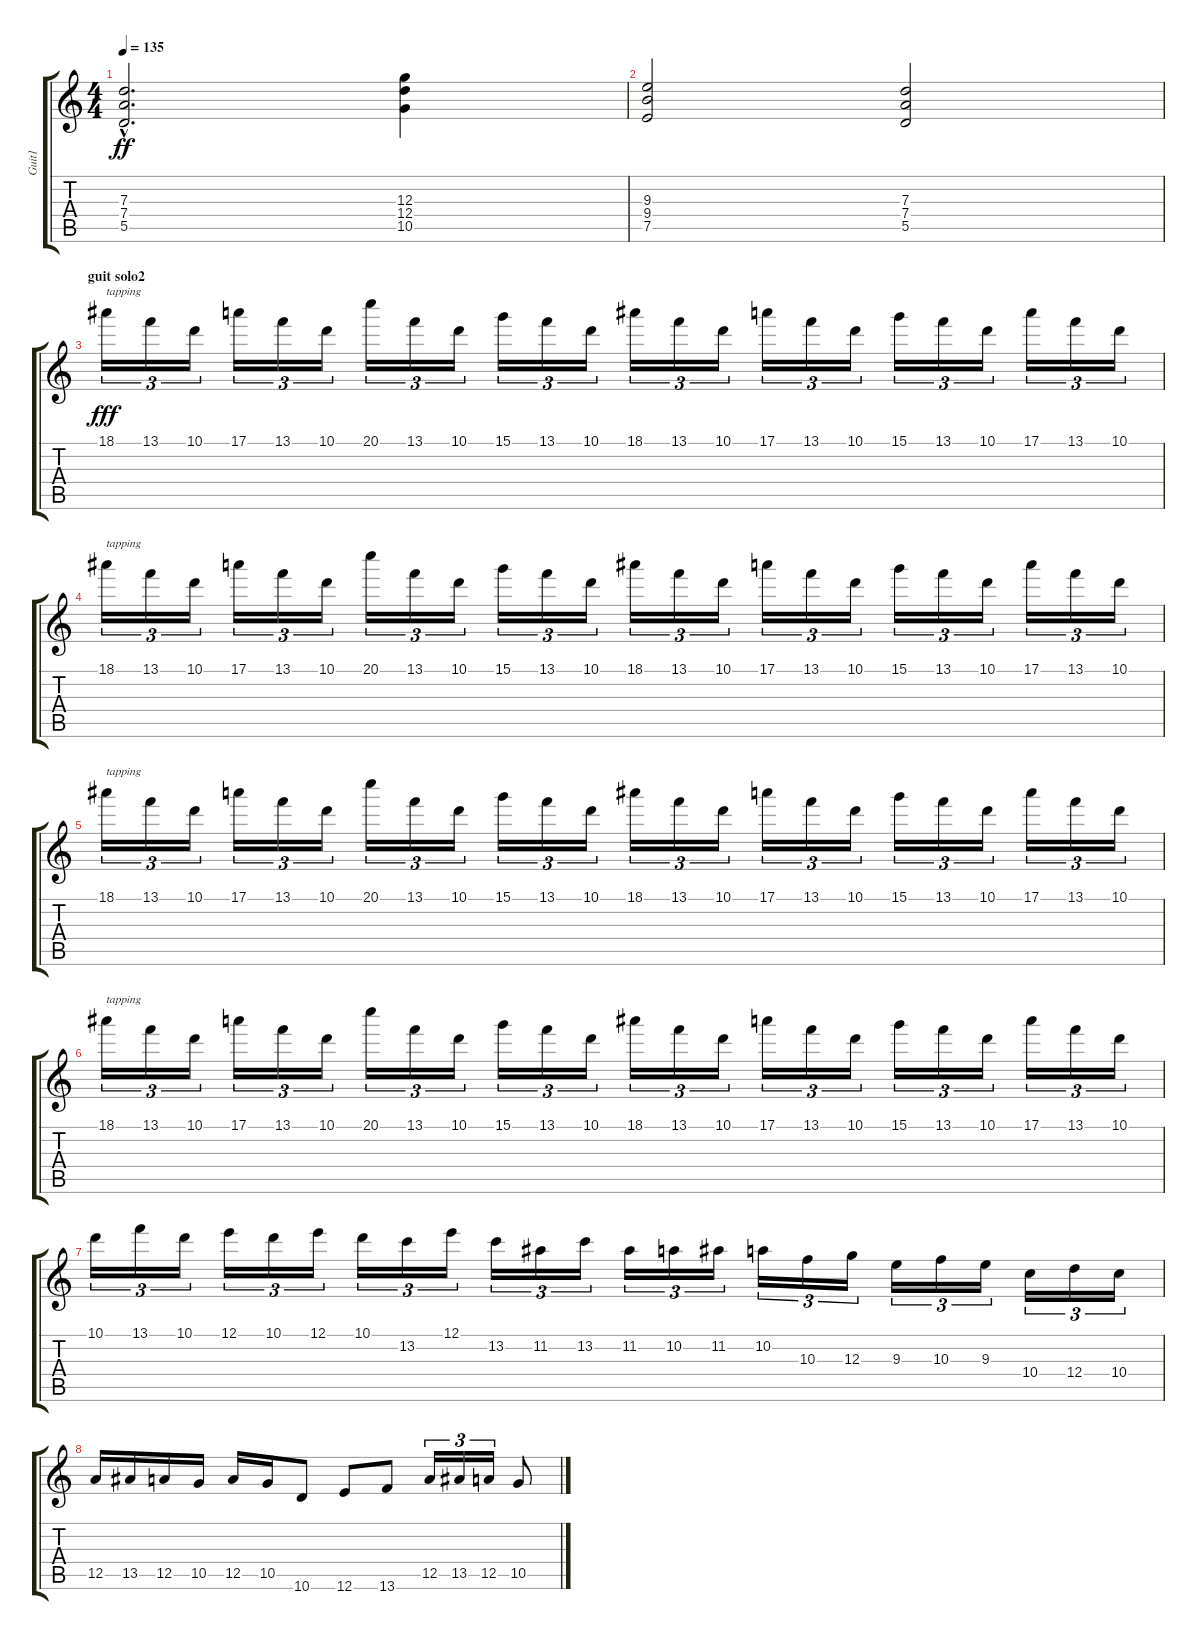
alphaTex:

\track ("Guit1" "Guit1") {instrument overdrivenguitar}
\staff {score tabs}
\tuning (E4 B3 G3 D3 A2 E2) {hide}
\ts (4 4)
\tempo 135
\clef g2
\ks c
(7.3{hac} 7.4{hac} 5.5{hac}).2{d dy ff} (12.3 12.4 10.5).4 |
(9.3 9.4 7.5).2 (7.3 7.4 5.5).2 |
\section ("" "guit solo2")
18.1.16{tu (3 2) txt "tapping" dy fff volume 13} 13.1.16{tu (3 2)} 10.1.16{tu (3 2)} 17.1.16{tu (3 2)} 13.1.16{tu (3 2)} 10.1.16{tu (3 2)} 20.1.16{tu (3 2)} 13.1.16{tu (3 2)} 10.1.16{tu (3 2)} 15.1.16{tu (3 2)} 13.1.16{tu (3 2)} 10.1.16{tu (3 2)} 18.1.16{tu (3 2)} 13.1.16{tu (3 2)} 10.1.16{tu (3 2)} 17.1.16{tu (3 2)} 13.1.16{tu (3 2)} 10.1.16{tu (3 2)} 15.1.16{tu (3 2)} 13.1.16{tu (3 2)} 10.1.16{tu (3 2)} 17.1.16{tu (3 2)} 13.1.16{tu (3 2)} 10.1.16{tu (3 2)} |
18.1.16{tu (3 2) txt "tapping" volume 13} 13.1.16{tu (3 2)} 10.1.16{tu (3 2)} 17.1.16{tu (3 2)} 13.1.16{tu (3 2)} 10.1.16{tu (3 2)} 20.1.16{tu (3 2)} 13.1.16{tu (3 2)} 10.1.16{tu (3 2)} 15.1.16{tu (3 2)} 13.1.16{tu (3 2)} 10.1.16{tu (3 2)} 18.1.16{tu (3 2)} 13.1.16{tu (3 2)} 10.1.16{tu (3 2)} 17.1.16{tu (3 2)} 13.1.16{tu (3 2)} 10.1.16{tu (3 2)} 15.1.16{tu (3 2)} 13.1.16{tu (3 2)} 10.1.16{tu (3 2)} 17.1.16{tu (3 2)} 13.1.16{tu (3 2)} 10.1.16{tu (3 2)} |
18.1.16{tu (3 2) txt "tapping" volume 13} 13.1.16{tu (3 2)} 10.1.16{tu (3 2)} 17.1.16{tu (3 2)} 13.1.16{tu (3 2)} 10.1.16{tu (3 2)} 20.1.16{tu (3 2)} 13.1.16{tu (3 2)} 10.1.16{tu (3 2)} 15.1.16{tu (3 2)} 13.1.16{tu (3 2)} 10.1.16{tu (3 2)} 18.1.16{tu (3 2)} 13.1.16{tu (3 2)} 10.1.16{tu (3 2)} 17.1.16{tu (3 2)} 13.1.16{tu (3 2)} 10.1.16{tu (3 2)} 15.1.16{tu (3 2)} 13.1.16{tu (3 2)} 10.1.16{tu (3 2)} 17.1.16{tu (3 2)} 13.1.16{tu (3 2)} 10.1.16{tu (3 2)} |
18.1.16{tu (3 2) txt "tapping" volume 13} 13.1.16{tu (3 2)} 10.1.16{tu (3 2)} 17.1.16{tu (3 2)} 13.1.16{tu (3 2)} 10.1.16{tu (3 2)} 20.1.16{tu (3 2)} 13.1.16{tu (3 2)} 10.1.16{tu (3 2)} 15.1.16{tu (3 2)} 13.1.16{tu (3 2)} 10.1.16{tu (3 2)} 18.1.16{tu (3 2)} 13.1.16{tu (3 2)} 10.1.16{tu (3 2)} 17.1.16{tu (3 2)} 13.1.16{tu (3 2)} 10.1.16{tu (3 2)} 15.1.16{tu (3 2)} 13.1.16{tu (3 2)} 10.1.16{tu (3 2)} 17.1.16{tu (3 2)} 13.1.16{tu (3 2)} 10.1.16{tu (3 2)} |
10.1.16{tu (3 2)} 13.1.16{tu (3 2)} 10.1.16{tu (3 2)} 12.1.16{tu (3 2)} 10.1.16{tu (3 2)} 12.1.16{tu (3 2)} 10.1.16{tu (3 2)} 13.2.16{tu (3 2)} 12.1.16{tu (3 2)} 13.2.16{tu (3 2)} 11.2.16{tu (3 2)} 13.2.16{tu (3 2)} 11.2.16{tu (3 2)} 10.2.16{tu (3 2)} 11.2.16{tu (3 2)} 10.2.16{tu (3 2)} 10.3.16{tu (3 2)} 12.3.16{tu (3 2)} 9.3.16{tu (3 2)} 10.3.16{tu (3 2)} 9.3.16{tu (3 2)} 10.4.16{tu (3 2)} 12.4.16{tu (3 2)} 10.4.16{tu (3 2)} |
12.5.16 13.5.16 12.5.16 10.5.16 12.5.16 10.5.16 10.6.8 12.6.8 13.6.8 12.5.16{tu (3 2)} 13.5.16{tu (3 2)} 12.5.16{tu (3 2)} 10.5.8
